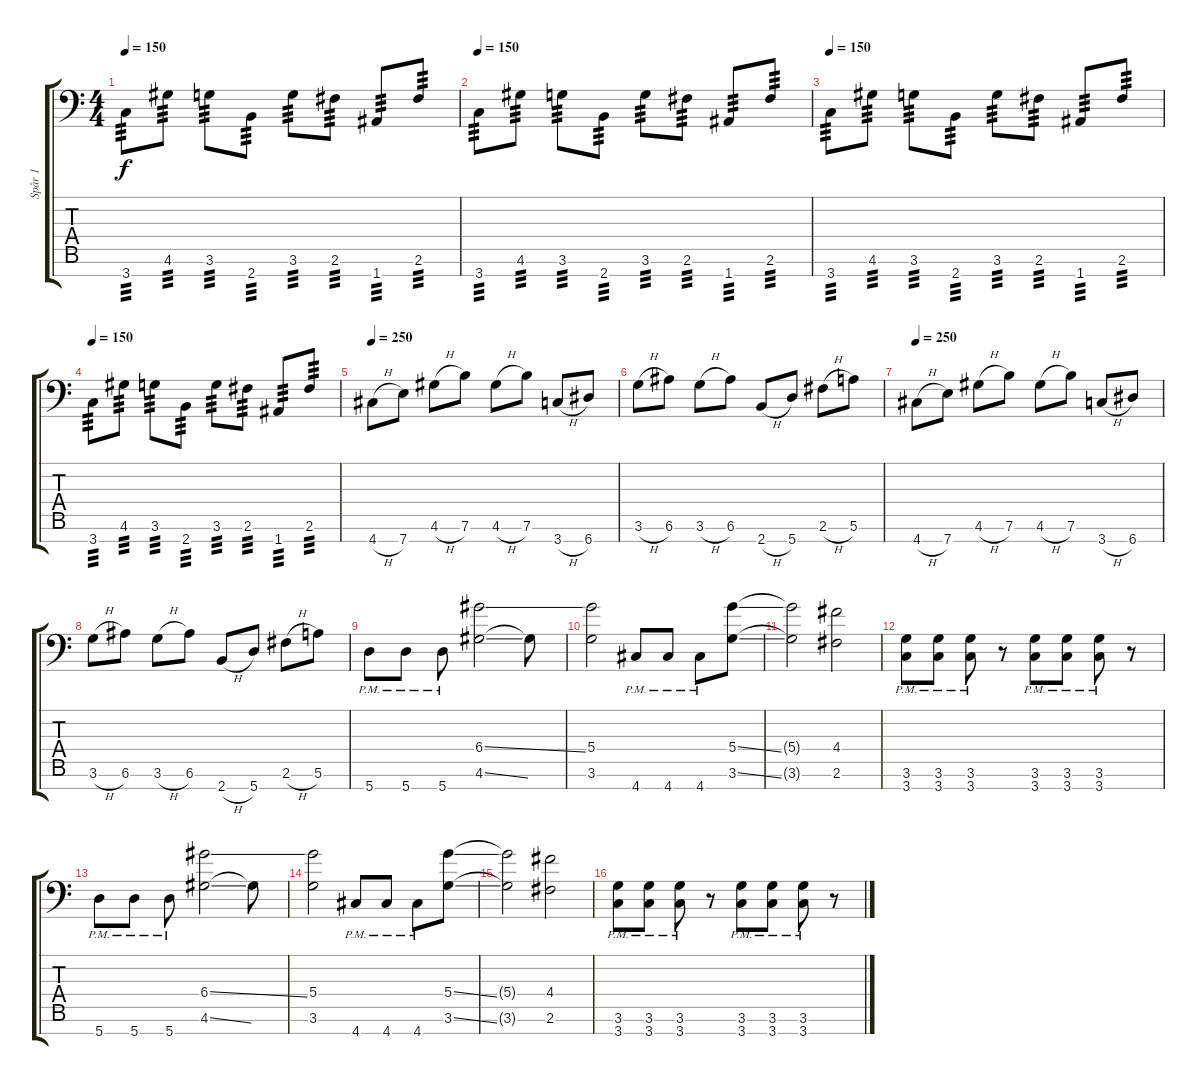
\track ("Spår 1" "Spår 1") {instrument distortionguitar}
\staff {score tabs}
\tuning (E4 B3 G3 D3 A2 E2 A1) {hide}
\ts (4 4)
\tempo 135
\tempo 150
\clef f4
\ks c
3.7.8{tp 3 dy f} 4.6.8{tp 3} 3.6.8{tp 3} 2.7.8{tp 3} 3.6.8{tp 3} 2.6.8{tp 3} 1.7.8{tp 3} 2.6.8{tp 3} |
\tempo 135
\tempo 150
3.7.8{tp 3} 4.6.8{tp 3} 3.6.8{tp 3} 2.7.8{tp 3} 3.6.8{tp 3} 2.6.8{tp 3} 1.7.8{tp 3} 2.6.8{tp 3} |
\tempo 135
\tempo 150
3.7.8{tp 3} 4.6.8{tp 3} 3.6.8{tp 3} 2.7.8{tp 3} 3.6.8{tp 3} 2.6.8{tp 3} 1.7.8{tp 3} 2.6.8{tp 3} |
\tempo 135
\tempo 150
3.7.8{tp 3} 4.6.8{tp 3} 3.6.8{tp 3} 2.7.8{tp 3} 3.6.8{tp 3} 2.6.8{tp 3} 1.7.8{tp 3} 2.6.8{tp 3} |
\tempo 250
4.7{h}.8 7.7.8 4.6{h}.8 7.6.8 4.6{h}.8 7.6.8 3.7{h}.8 6.7.8 |
3.6{h}.8 6.6.8 3.6{h}.8 6.6.8 2.7{h}.8 5.7.8 2.6{h}.8 5.6.8 |
\tempo 250
4.7{h}.8 7.7.8 4.6{h}.8 7.6.8 4.6{h}.8 7.6.8 3.7{h}.8 6.7.8 |
3.6{h}.8 6.6.8 3.6{h}.8 6.6.8 2.7{h}.8 5.7.8 2.6{h}.8 5.6.8 |
5.7{pm}.8 5.7{pm}.8 5.7{pm}.8 (6.4{ss} 4.6{ss}).2 4.6{t}.8 |
(5.4 3.6).2 4.7{pm}.8 4.7{pm}.8 4.7{pm}.8 (5.4{ss} 3.6{ss}).8 |
(5.4{t} 3.6{t}).2 (4.4 2.6).2 |
(3.6{pm} 3.7{pm}).8 (3.6{pm} 3.7{pm}).8 (3.6{pm} 3.7{pm}).8 r.8 (3.6{pm} 3.7{pm}).8 (3.6{pm} 3.7{pm}).8 (3.6{pm} 3.7{pm}).8 r.8 |
5.7{pm}.8 5.7{pm}.8 5.7{pm}.8 (6.4{ss} 4.6{ss}).2 4.6{t}.8 |
(5.4 3.6).2 4.7{pm}.8 4.7{pm}.8 4.7{pm}.8 (5.4{ss} 3.6{ss}).8 |
(5.4{t} 3.6{t}).2 (4.4 2.6).2 |
(3.6{pm} 3.7{pm}).8 (3.6{pm} 3.7{pm}).8 (3.6{pm} 3.7{pm}).8 r.8 (3.6{pm} 3.7{pm}).8 (3.6{pm} 3.7{pm}).8 (3.6{pm} 3.7{pm}).8 r.8
